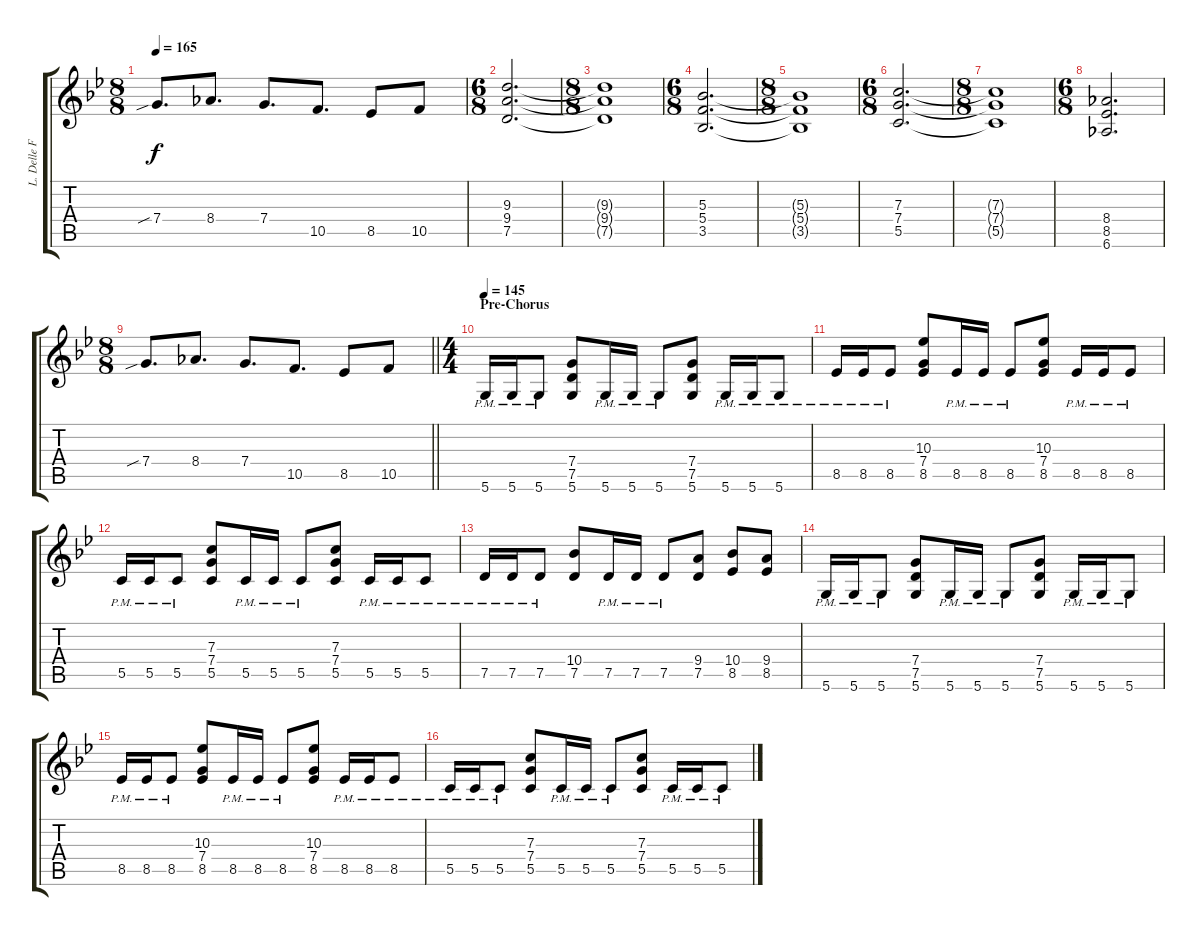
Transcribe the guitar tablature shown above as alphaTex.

\track ("L. Delle Fave (Dist. Guitar L)" "L. Delle F") {instrument overdrivenguitar}
\staff {score tabs}
\tuning (D4 A3 F3 C3 G2 D2) {hide}
\ts (8 8)
\tempo 165
\clef g2
\ks gminor
7.4{sib}.8{d dy f} 8.4.8{d} 7.4.8{d} 10.5.8{d} 8.5.8 10.5.8 |
\ts (6 8)
(9.3 9.4 7.5).2{d} |
\ts (8 8)
(9.3{t} 9.4{t} 7.5{t}).1 |
\ts (6 8)
(5.3 5.4 3.5).2{d} |
\ts (8 8)
(5.3{t} 5.4{t} 3.5{t}).1 |
\ts (6 8)
(7.3 7.4 5.5).2{d} |
\ts (8 8)
(7.3{t} 7.4{t} 5.5{t}).1 |
\ts (6 8)
(8.4 8.5 6.6).2{d} |
\ts (8 8)
\barLineRight lightlight
7.4{sib}.8{d} 8.4.8{d} 7.4.8{d} 10.5.8{d} 8.5.8 10.5.8 |
\ts (4 4)
\section ("" "Pre-Chorus")
\tempo 145
5.6{pm}.16 5.6{pm}.16 5.6{pm}.8 (7.4 7.5 5.6).8 5.6{pm}.16 5.6{pm}.16 5.6{pm}.8 (7.4 7.5 5.6).8 5.6{pm}.16 5.6{pm}.16 5.6{pm}.8 |
8.5{pm}.16 8.5{pm}.16 8.5{pm}.8 (10.3 7.4 8.5).8 8.5{pm}.16 8.5{pm}.16 8.5{pm}.8 (10.3 7.4 8.5).8 8.5{pm}.16 8.5{pm}.16 8.5{pm}.8 |
5.5{pm}.16 5.5{pm}.16 5.5{pm}.8 (7.3 7.4 5.5).8 5.5{pm}.16 5.5{pm}.16 5.5{pm}.8 (7.3 7.4 5.5).8 5.5{pm}.16 5.5{pm}.16 5.5{pm}.8 |
7.5{pm}.16 7.5{pm}.16 7.5{pm}.8 (10.4 7.5).8 7.5{pm}.16 7.5{pm}.16 7.5{pm}.8 (9.4 7.5).8 (10.4 8.5).8 (9.4 8.5).8 |
5.6{pm}.16 5.6{pm}.16 5.6{pm}.8 (7.4 7.5 5.6).8 5.6{pm}.16 5.6{pm}.16 5.6{pm}.8 (7.4 7.5 5.6).8 5.6{pm}.16 5.6{pm}.16 5.6{pm}.8 |
8.5{pm}.16 8.5{pm}.16 8.5{pm}.8 (10.3 7.4 8.5).8 8.5{pm}.16 8.5{pm}.16 8.5{pm}.8 (10.3 7.4 8.5).8 8.5{pm}.16 8.5{pm}.16 8.5{pm}.8 |
5.5{pm}.16 5.5{pm}.16 5.5{pm}.8 (7.3 7.4 5.5).8 5.5{pm}.16 5.5{pm}.16 5.5{pm}.8 (7.3 7.4 5.5).8 5.5{pm}.16 5.5{pm}.16 5.5{pm}.8
